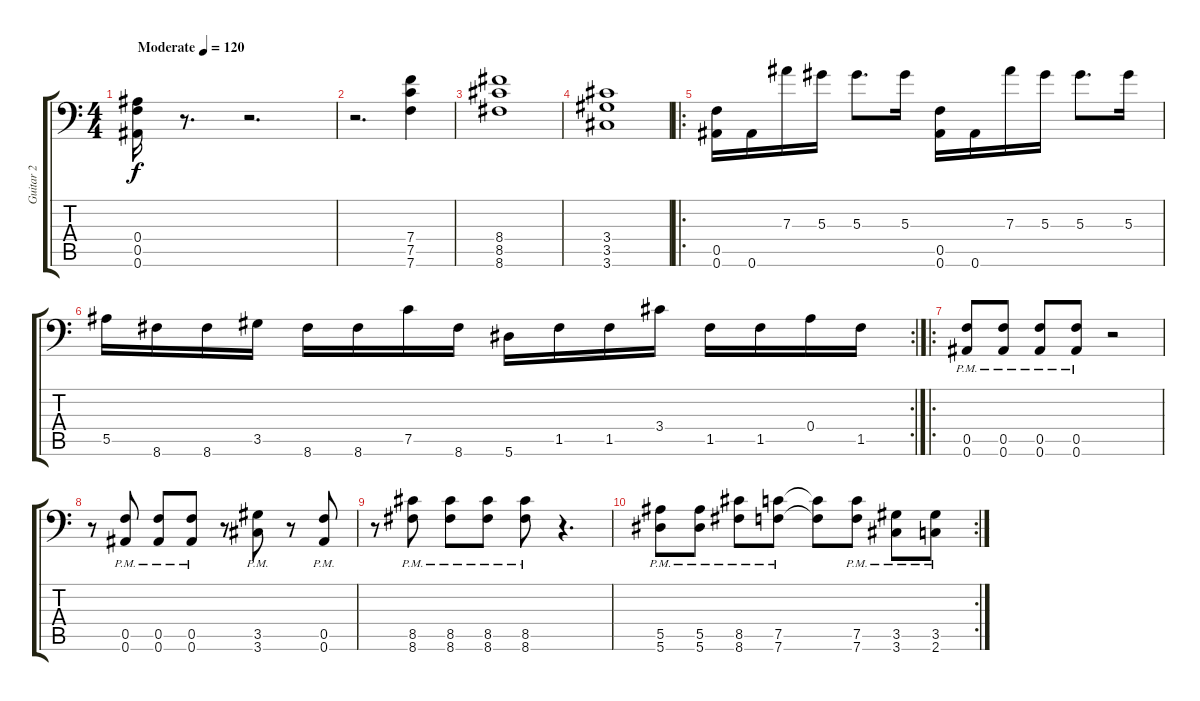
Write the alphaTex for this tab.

\track ("Guitar 2" "Guitar 2") {instrument distortionguitar}
\staff {score tabs}
\tuning (C4 G3 Eb3 Bb2 F2 Bb1) {hide}
\ts (4 4)
\tempo (120 "Moderate")
\clef f4
\ks c
(0.4 0.5 0.6).16{dy f instrument distortionguitar} r.8{d} r.2{d} |
r.2{d} (7.4 7.5 7.6).4 |
(8.4 8.5 8.6).1 |
(3.4 3.5 3.6).1 |
\ro
(0.5 0.6).16 0.6.16 7.3.16 5.3.16 5.3.8{d} 5.3.16 (0.5 0.6).16 0.6.16 7.3.16 5.3.16 5.3.8{d} 5.3.16 |
\rc 2
5.5.16 8.6.16 8.6.16 3.5.16 8.6.16 8.6.16 7.5.16 8.6.16 5.6.16 1.5.16 1.5.16 3.4.16 1.5.16 1.5.16 0.4.16 1.5.16 |
\ro
(0.5{pm} 0.6{pm}).8 (0.5{pm} 0.6{pm}).8 (0.5{pm} 0.6{pm}).8 (0.5{pm} 0.6{pm}).8 r.2 |
r.8 (0.5{pm} 0.6{pm}).8 (0.5{pm} 0.6{pm}).8 (0.5{pm} 0.6{pm}).8 r.8 (3.5{pm} 3.6{pm}).8 r.8 (0.5{pm} 0.6{pm}).8 |
r.8 (8.5{pm} 8.6{pm}).8 (8.5{pm} 8.6{pm}).8 (8.5{pm} 8.6{pm}).8 (8.5{pm} 8.6{pm}).8 r.4{d} |
\rc 2
(5.5{pm} 5.6{pm}).8 (5.5{pm} 5.6{pm}).8 (8.5{pm} 8.6{pm}).8 (7.5{pm} 7.6{pm}).8 (7.5{t} 7.6{t}).8 (7.5{pm} 7.6{pm}).8 (3.5{pm} 3.6{pm}).8 (3.5{pm} 2.6{pm}).8
